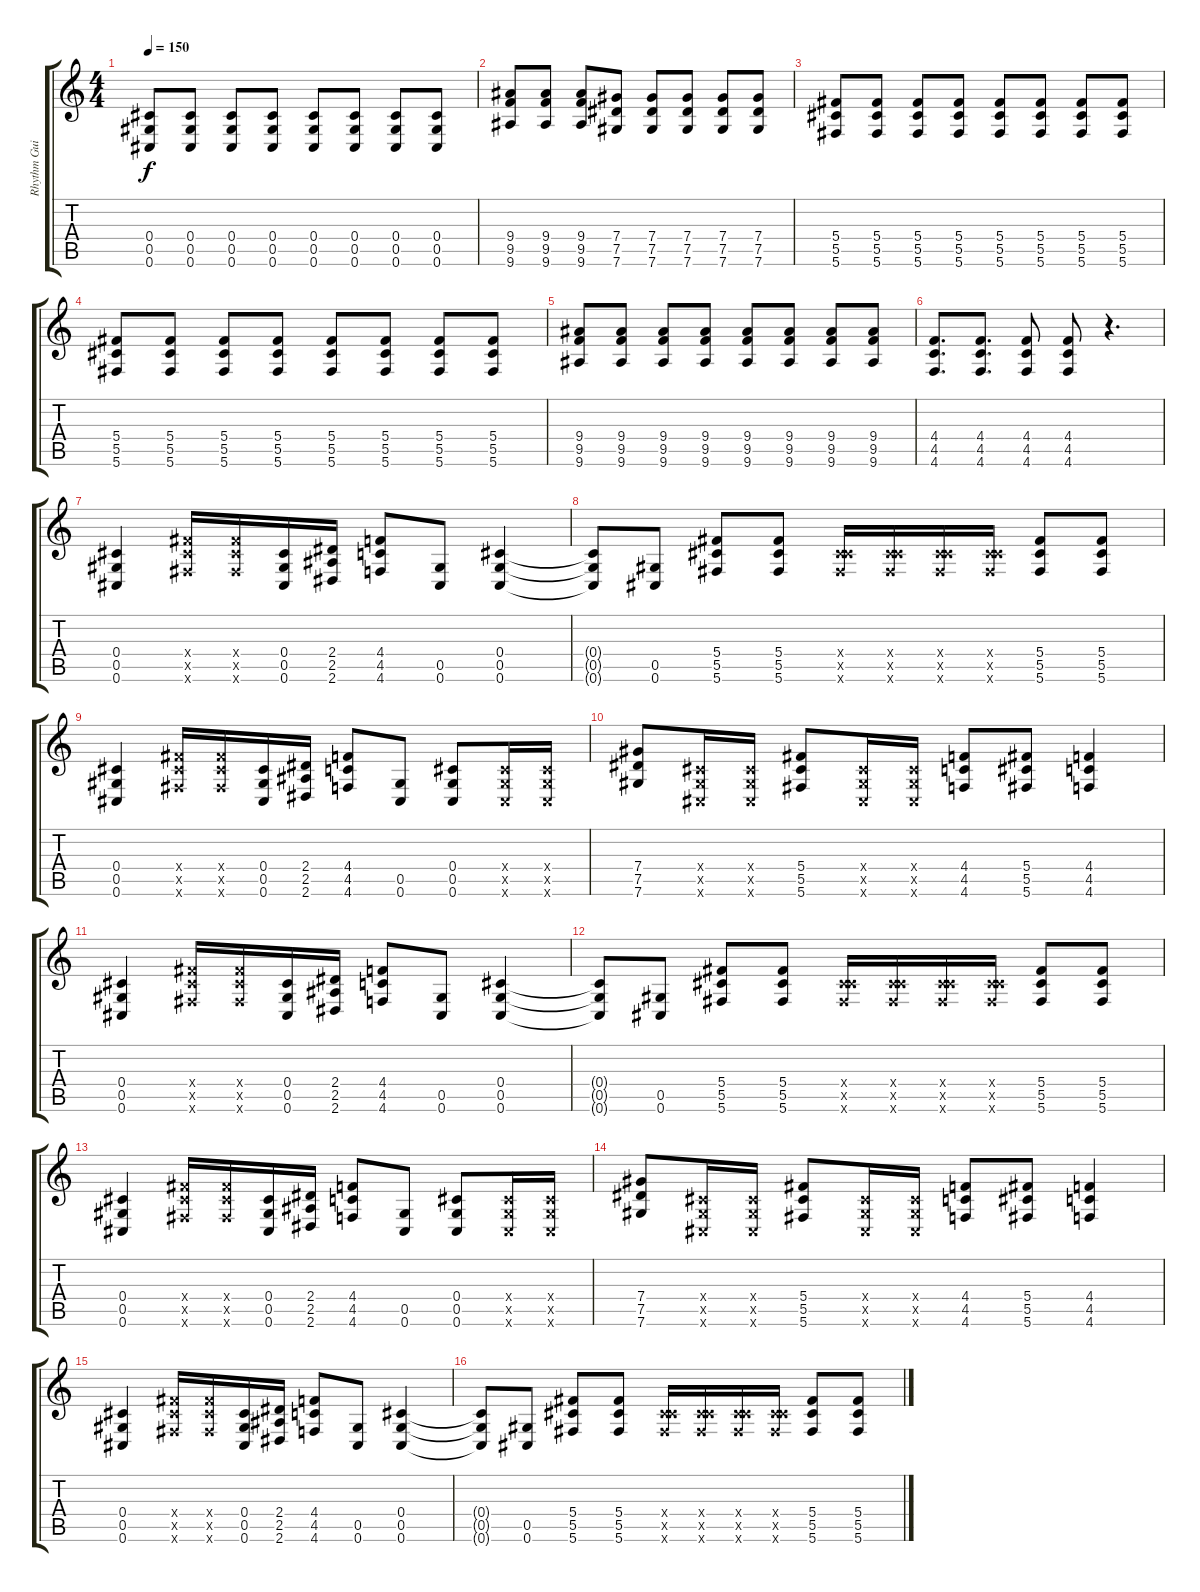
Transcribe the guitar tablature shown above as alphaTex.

\track ("Rhythm Guitar" "Rhythm Gui") {instrument distortionguitar}
\staff {score tabs}
\tuning (Eb4 Bb3 Gb3 Db3 Ab2 Db2) {hide}
\ts (4 4)
\tempo 150
\clef g2
\ks c
(0.4 0.5 0.6).8{dy f} (0.4 0.5 0.6).8 (0.4 0.5 0.6).8 (0.4 0.5 0.6).8 (0.4 0.5 0.6).8 (0.4 0.5 0.6).8 (0.4 0.5 0.6).8 (0.4 0.5 0.6).8 |
(9.4 9.5 9.6).8 (9.4 9.5 9.6).8 (9.4 9.5 9.6).8 (7.4 7.5 7.6).8 (7.4 7.5 7.6).8 (7.4 7.5 7.6).8 (7.4 7.5 7.6).8 (7.4 7.5 7.6).8 |
(5.4 5.5 5.6).8 (5.4 5.5 5.6).8 (5.4 5.5 5.6).8 (5.4 5.5 5.6).8 (5.4 5.5 5.6).8 (5.4 5.5 5.6).8 (5.4 5.5 5.6).8 (5.4 5.5 5.6).8 |
(5.4 5.5 5.6).8 (5.4 5.5 5.6).8 (5.4 5.5 5.6).8 (5.4 5.5 5.6).8 (5.4 5.5 5.6).8 (5.4 5.5 5.6).8 (5.4 5.5 5.6).8 (5.4 5.5 5.6).8 |
(9.4 9.5 9.6).8 (9.4 9.5 9.6).8 (9.4 9.5 9.6).8 (9.4 9.5 9.6).8 (9.4 9.5 9.6).8 (9.4 9.5 9.6).8 (9.4 9.5 9.6).8 (9.4 9.5 9.6).8 |
(4.4 4.5 4.6).8{d} (4.4 4.5 4.6).8{d} (4.4 4.5 4.6).8 (4.4 4.5 4.6).8 r.4{d} |
(0.4 0.5 0.6).4 (5.4{x} 5.5{x} 5.6{x}).16 (5.4{x} 5.5{x} 5.6{x}).16 (0.4 0.5 0.6).16 (2.4 2.5 2.6).16 (4.4 4.5 4.6).8 (0.5 0.6).8 (0.4 0.5 0.6).4 |
(0.4{t} 0.5{t} 0.6{t}).8 (0.5 0.6).8 (5.4 5.5 5.6).8 (5.4 5.5 5.6).8 (0.4{x} 5.5{x} 5.6{x}).16 (0.4{x} 5.5{x} 5.6{x}).16 (0.4{x} 5.5{x} 5.6{x}).16 (0.4{x} 5.5{x} 5.6{x}).16 (5.4 5.5 5.6).8 (5.4 5.5 5.6).8 |
(0.4 0.5 0.6).4 (5.4{x} 5.5{x} 5.6{x}).16 (5.4{x} 5.5{x} 5.6{x}).16 (0.4 0.5 0.6).16 (2.4 2.5 2.6).16 (4.4 4.5 4.6).8 (0.5 0.6).8 (0.4 0.5 0.6).8 (0.4{x} 0.5{x} 0.6{x}).16 (0.4{x} 0.5{x} 0.6{x}).16 |
(7.4 7.5 7.6).8 (0.4{x} 0.5{x} 0.6{x}).16 (0.4{x} 0.5{x} 0.6{x}).16 (5.4 5.5 5.6).8 (0.4{x} 0.5{x} 0.6{x}).16 (0.4{x} 0.5{x} 0.6{x}).16 (4.4 4.5 4.6).8 (5.4 5.5 5.6).8 (4.4 4.5 4.6).4 |
(0.4 0.5 0.6).4 (5.4{x} 5.5{x} 5.6{x}).16 (5.4{x} 5.5{x} 5.6{x}).16 (0.4 0.5 0.6).16 (2.4 2.5 2.6).16 (4.4 4.5 4.6).8 (0.5 0.6).8 (0.4 0.5 0.6).4 |
(0.4{t} 0.5{t} 0.6{t}).8 (0.5 0.6).8 (5.4 5.5 5.6).8 (5.4 5.5 5.6).8 (0.4{x} 5.5{x} 5.6{x}).16 (0.4{x} 5.5{x} 5.6{x}).16 (0.4{x} 5.5{x} 5.6{x}).16 (0.4{x} 5.5{x} 5.6{x}).16 (5.4 5.5 5.6).8 (5.4 5.5 5.6).8 |
(0.4 0.5 0.6).4 (5.4{x} 5.5{x} 5.6{x}).16 (5.4{x} 5.5{x} 5.6{x}).16 (0.4 0.5 0.6).16 (2.4 2.5 2.6).16 (4.4 4.5 4.6).8 (0.5 0.6).8 (0.4 0.5 0.6).8 (0.4{x} 0.5{x} 0.6{x}).16 (0.4{x} 0.5{x} 0.6{x}).16 |
(7.4 7.5 7.6).8 (0.4{x} 0.5{x} 0.6{x}).16 (0.4{x} 0.5{x} 0.6{x}).16 (5.4 5.5 5.6).8 (0.4{x} 0.5{x} 0.6{x}).16 (0.4{x} 0.5{x} 0.6{x}).16 (4.4 4.5 4.6).8 (5.4 5.5 5.6).8 (4.4 4.5 4.6).4 |
(0.4 0.5 0.6).4 (5.4{x} 5.5{x} 5.6{x}).16 (5.4{x} 5.5{x} 5.6{x}).16 (0.4 0.5 0.6).16 (2.4 2.5 2.6).16 (4.4 4.5 4.6).8 (0.5 0.6).8 (0.4 0.5 0.6).4 |
(0.4{t} 0.5{t} 0.6{t}).8 (0.5 0.6).8 (5.4 5.5 5.6).8 (5.4 5.5 5.6).8 (0.4{x} 5.5{x} 5.6{x}).16 (0.4{x} 5.5{x} 5.6{x}).16 (0.4{x} 5.5{x} 5.6{x}).16 (0.4{x} 5.5{x} 5.6{x}).16 (5.4 5.5 5.6).8 (5.4 5.5 5.6).8
